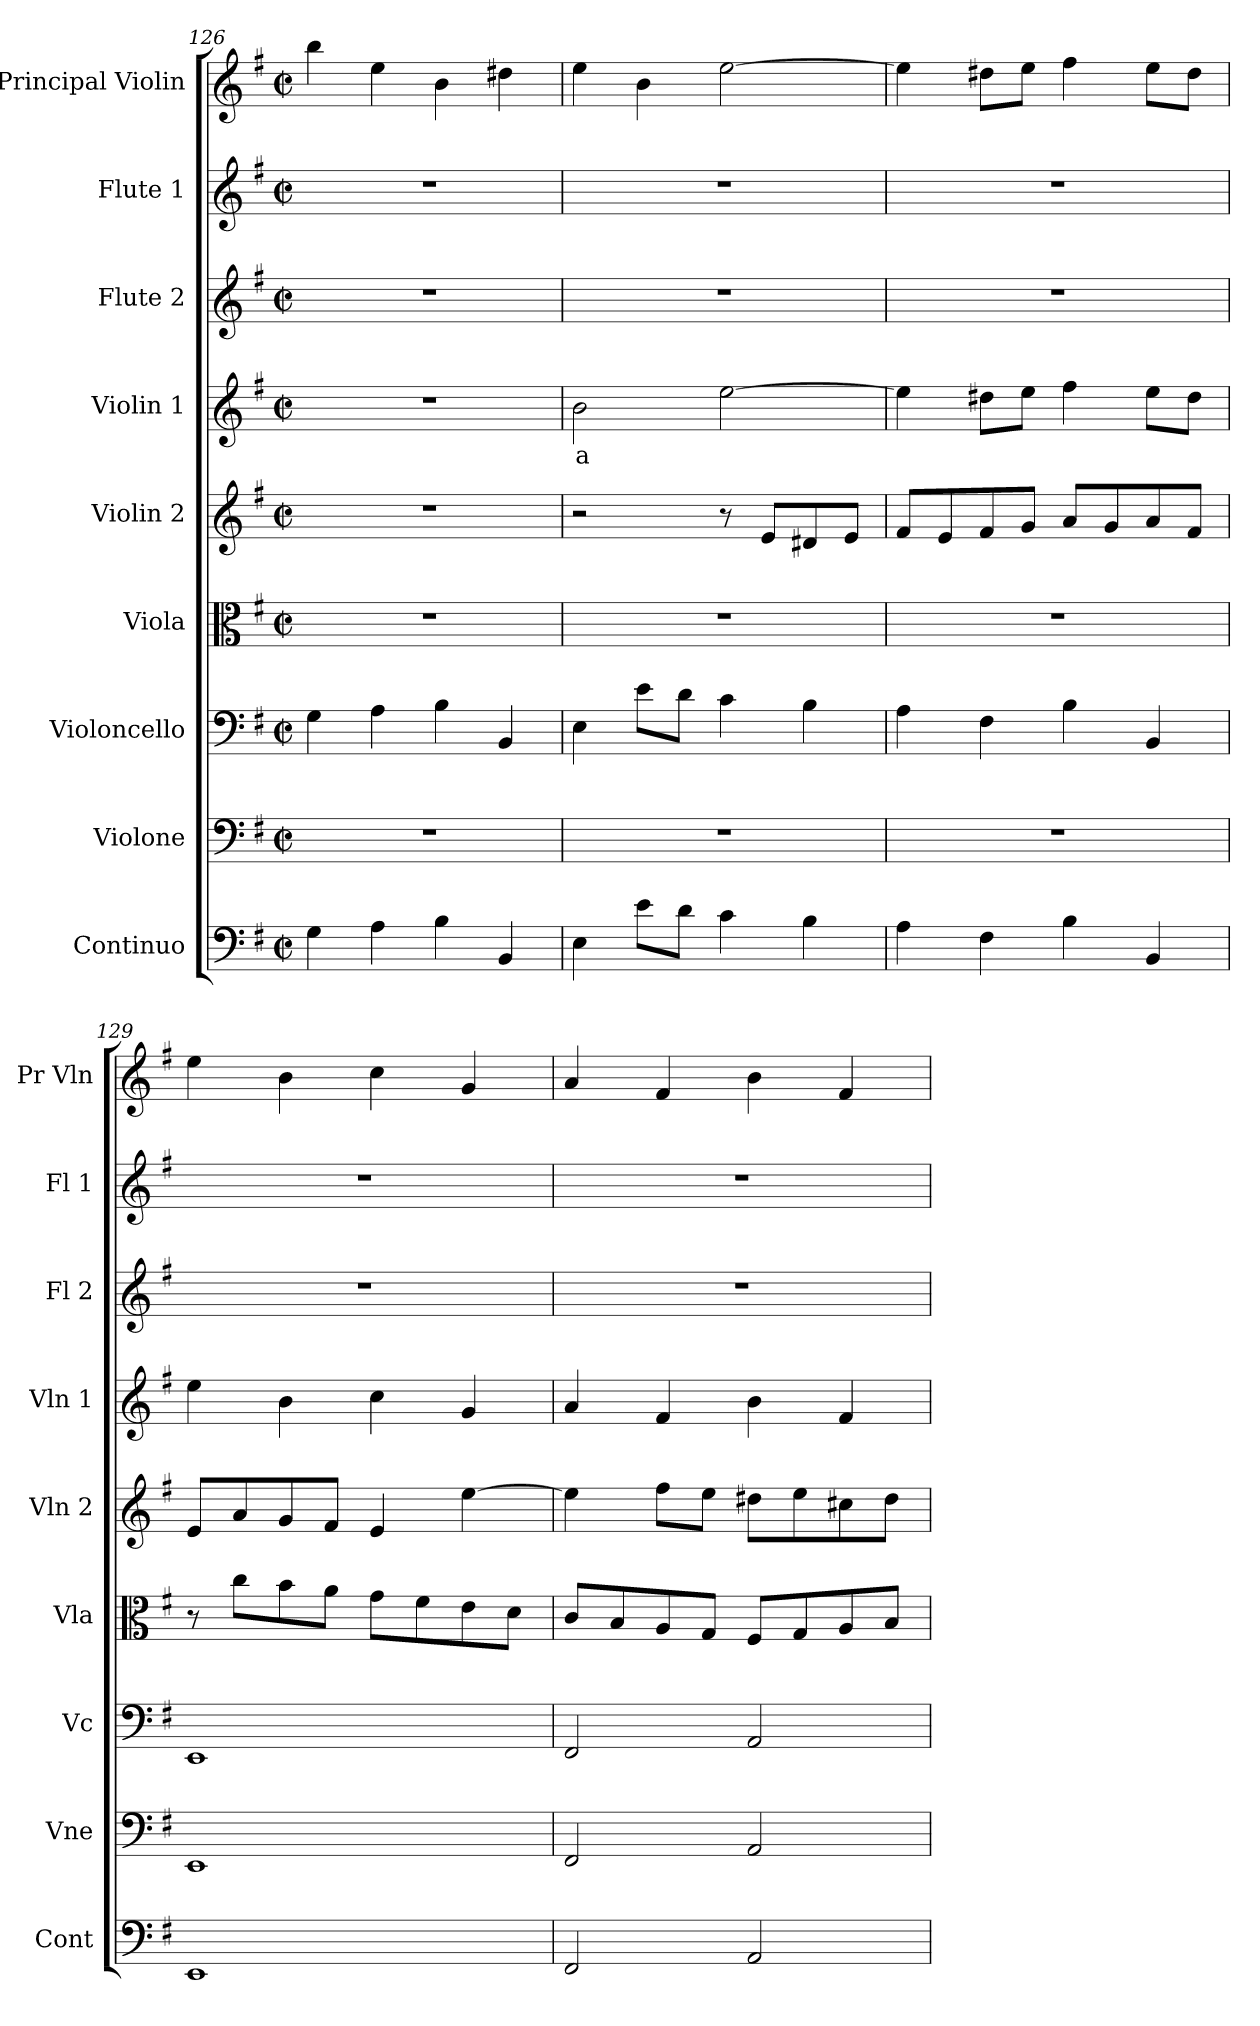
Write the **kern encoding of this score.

**kern	**kern	**kern	**kern	**kern	**kern	**text	**kern	**kern	**kern
*part9	*part8	*part7	*part6	*part5	*part4	*part4	*part3	*part2	*part1
*staff9	*staff8	*staff7	*staff6	*staff5	*staff4	*staff4	*staff3	*staff2	*staff1
*I"Continuo	*I"Violone	*I"Violoncello	*I"Viola	*I"Violin 2	*I"Violin 1	*	*I"Flute 2	*I"Flute 1	*I"Principal Violin
*I'Cont	*I'Vne	*I'Vc	*I'Vla	*I'Vln 2	*I'Vln 1	*	*I'Fl 2	*I'Fl 1	*I'Pr Vln
*clefF4	*clefF4	*clefF4	*clefC3	*clefG2	*clefG2	*	*clefG2	*clefG2	*clefG2
*	*ITrd7c12	*	*	*	*	*	*	*	*
*k[f#]	*k[f#]	*k[f#]	*k[f#]	*k[f#]	*k[f#]	*	*k[f#]	*k[f#]	*k[f#]
*M2/2	*M2/2	*M2/2	*M2/2	*M2/2	*M2/2	*	*M2/2	*M2/2	*M2/2
*met(c|)	*met(c|)	*met(c|)	*met(c|)	*met(c|)	*met(c|)	*	*met(c|)	*met(c|)	*met(c|)
=126	=126	=126	=126	=126	=126	=126	=126	=126	=126
4G\	1r	4G\	1r	1r	1r	.	1r	1r	4bb\
4A\	.	4A\	.	.	.	.	.	.	4ee\
4B\	.	4B\	.	.	.	.	.	.	4b\
4BB/	.	4BB/	.	.	.	.	.	.	4dd#X\
=127	=127	=127	=127	=127	=127	=127	=127	=127	=127
!	!	!	!	!	!	!LO:LY:b:color=#FF0000	!	!	!
4E\	1r	4E\	1r	2r	2b\	a	1r	1r	4ee\
8e\L	.	8e\L	.	.	.	.	.	.	4b\
8d\J	.	8d\J	.	.	.	.	.	.	.
4c\	.	4c\	.	8r	[2ee\	.	.	.	[2ee\
.	.	.	.	8e/L	.	.	.	.	.
4B\	.	4B\	.	8d#X/	.	.	.	.	.
.	.	.	.	8e/J	.	.	.	.	.
=128	=128	=128	=128	=128	=128	=128	=128	=128	=128
4A\	1r	4A\	1r	8f#/L	4ee\]	.	1r	1r	4ee\]
.	.	.	.	8e/	.	.	.	.	.
4F#\	.	4F#\	.	8f#/	8dd#X\L	.	.	.	8dd#X\L
.	.	.	.	8g/J	8ee\J	.	.	.	8ee\J
4B\	.	4B\	.	8a/L	4ff#\	.	.	.	4ff#\
.	.	.	.	8g/	.	.	.	.	.
4BB/	.	4BB/	.	8a/	8ee\L	.	.	.	8ee\L
.	.	.	.	8f#/J	8dd#\J	.	.	.	8dd#\J
=129	=129	=129	=129	=129	=129	=129	=129	=129	=129
1EE	1EEE	1EE	8r	8e/L	4ee\	.	1r	1r	4ee\
.	.	.	8cc\L	8a/	.	.	.	.	.
.	.	.	8b\	8g/	4b\	.	.	.	4b\
.	.	.	8a\J	8f#/J	.	.	.	.	.
.	.	.	8g\L	4e/	4cc\	.	.	.	4cc\
.	.	.	8f#\	.	.	.	.	.	.
.	.	.	8e\	[4ee\	4g/	.	.	.	4g/
.	.	.	8d\J	.	.	.	.	.	.
=130	=130	=130	=130	=130	=130	=130	=130	=130	=130
2FF#/	2FFF#/	2FF#/	8c/L	4ee\]	4a/	.	1r	1r	4a/
.	.	.	8B/	.	.	.	.	.	.
.	.	.	8A/	8ff#\L	4f#/	.	.	.	4f#/
.	.	.	8G/J	8ee\J	.	.	.	.	.
2AA/	2AAA/	2AA/	8F#/L	8dd#X\L	4b\	.	.	.	4b\
.	.	.	8G/	8ee\	.	.	.	.	.
.	.	.	8A/	8cc#X\	4f#/	.	.	.	4f#/
.	.	.	8B/J	8dd#\J	.	.	.	.	.
=	=	=	=	=	=	=	=	=	=
*-	*-	*-	*-	*-	*-	*-	*-	*-	*-
